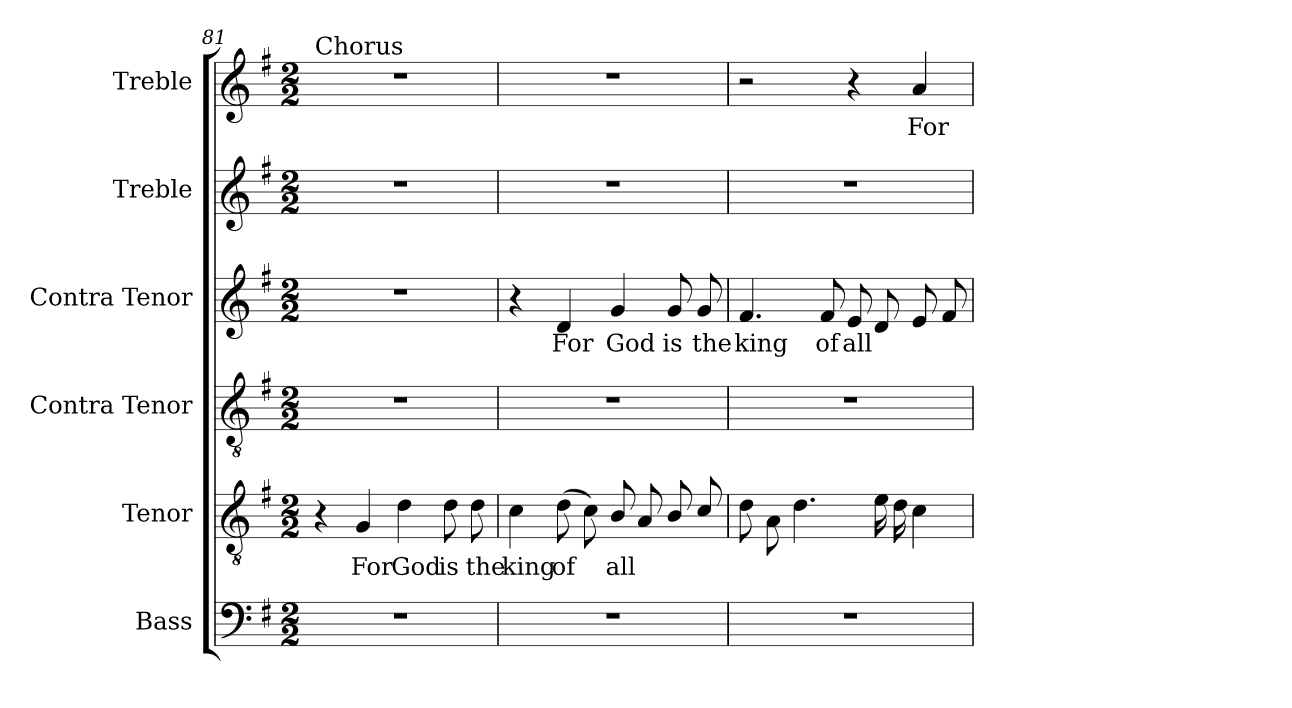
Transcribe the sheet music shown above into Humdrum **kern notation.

**kern	**kern	**text	**kern	**kern	**text	**kern	**kern	**text
*part6	*part5	*part5	*part4	*part3	*part3	*part2	*part1	*part1
*staff6	*staff5	*staff5	*staff4	*staff3	*staff3	*staff2	*staff1	*staff1
*I"Bass	*I"Tenor	*	*I"Contra Tenor	*I"Contra Tenor	*	*I"Treble	*I"Treble	*
*I'B.	*I'T.	*	*	*	*	*	*	*
!!LO:LB:g=z
*clefF4	*clefGv2	*	*clefGv2	*clefG2	*	*clefG2	*clefG2	*
*	*ITrd7c12	*	*ITrd7c12	*	*	*	*	*
*k[f#]	*k[f#]	*	*k[f#]	*k[f#]	*	*k[f#]	*k[f#]	*
*G:	*G:	*	*G:	*G:	*	*G:	*G:	*
*M2/2	*M2/2	*	*M2/2	*M2/2	*	*M2/2	*M2/2	*
=81	=81	=81	=81	=81	=81	=81	=81	=81
!	!	!	!	!	!	!	!LO:TX:a:t=Chorus	!
1r	4r	.	1r	1r	.	1r	1r	.
!	!	!LO:LY:b:color=#000000	!	!	!	!	!	!
.	4GGi/	For	.	.	.	.	.	.
!	!	!LO:LY:b:color=#000000	!	!	!	!	!	!
.	4Di\	God	.	.	.	.	.	.
!	!	!LO:LY:b:color=#000000	!	!	!	!	!	!
.	8Di\	is	.	.	.	.	.	.
!	!	!LO:LY:b:color=#000000	!	!	!	!	!	!
.	8Di\	the	.	.	.	.	.	.
=82	=82	=82	=82	=82	=82	=82	=82	=82
!	!	!LO:LY:b:color=#000000	!	!	!	!	!	!
1r	4Ci\	king	1r	4r	.	1r	1r	.
!	!	!LO:LY:b:color=#000000	!	!	!	!	!	!
!	!	!	!	!	!LO:LY:b:color=#000000	!	!	!
.	(8Di\	of	.	4di/	For	.	.	.
.	8Ci\)	.	.	.	.	.	.	.
!	!	!LO:LY:b:color=#000000	!	!	!	!	!	!
!	!	!	!	!	!LO:LY:b:color=#000000	!	!	!
.	8BBi/	all	.	4gi/	God	.	.	.
.	8AAi/	.	.	.	.	.	.	.
!	!	!	!	!	!LO:LY:b:color=#000000	!	!	!
.	8BBi/	.	.	8gi/	is	.	.	.
!	!	!	!	!	!LO:LY:b:color=#000000	!	!	!
.	8Ci/	.	.	8gi/	the	.	.	.
=83	=83	=83	=83	=83	=83	=83	=83	=83
!	!	!	!	!	!LO:LY:b:color=#000000	!	!	!
1r	8Di\	.	1r	4.f#i/	king	1r	2r	.
.	8AAi\	.	.	.	.	.	.	.
.	4.Di\	.	.	.	.	.	.	.
!	!	!	!	!	!LO:LY:b:color=#000000	!	!	!
.	.	.	.	8f#i/	of	.	.	.
!	!	!	!	!	!LO:LY:b:color=#000000	!	!	!
.	.	.	.	8ei/	all	.	4r	.
.	16Ei\	.	.	8di/	.	.	.	.
.	16Di\	.	.	.	.	.	.	.
!	!	!	!	!	!	!	!	!LO:LY:b:color=#000000
.	4Ci\	.	.	8ei/	.	.	4ai/	For
.	.	.	.	8f#i/	.	.	.	.
=	=	=	=	=	=	=	=	=
*-	*-	*-	*-	*-	*-	*-	*-	*-
